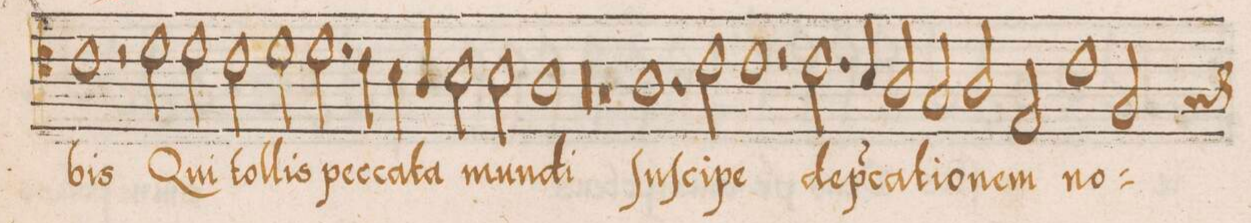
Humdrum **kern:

**kern	**text
*I"ALTVS	*
*clefC4	*
*k[]	*
*met(c|)	*
*M2/1	*
1c	-bis
=86	=86
2r	.
2d\	Qui
2d\	tol-
2c\	-lis
=87	=87
2d\	pec-
2.d\	-ca-
4c\	.
4B\	.
4A/	-ta
=88	=88
2B\	.
2B\	mun-
1A	-di
=89	=89
0r	.
=90	=90
0r	.
=91	=91
1r	.
1.A	ſu-
=92	=92
2c\	-ſci-
1c	-pe
=93	=93
2r	.
2.c\	de-
4B/	-p(re)-
2A/	-ca-
=94	=94
2G/	-ti-
2A/	-o-
2E/	-nem
1c	no-
=95	=95
*custos:G	*
2F/	.
*-	*-
